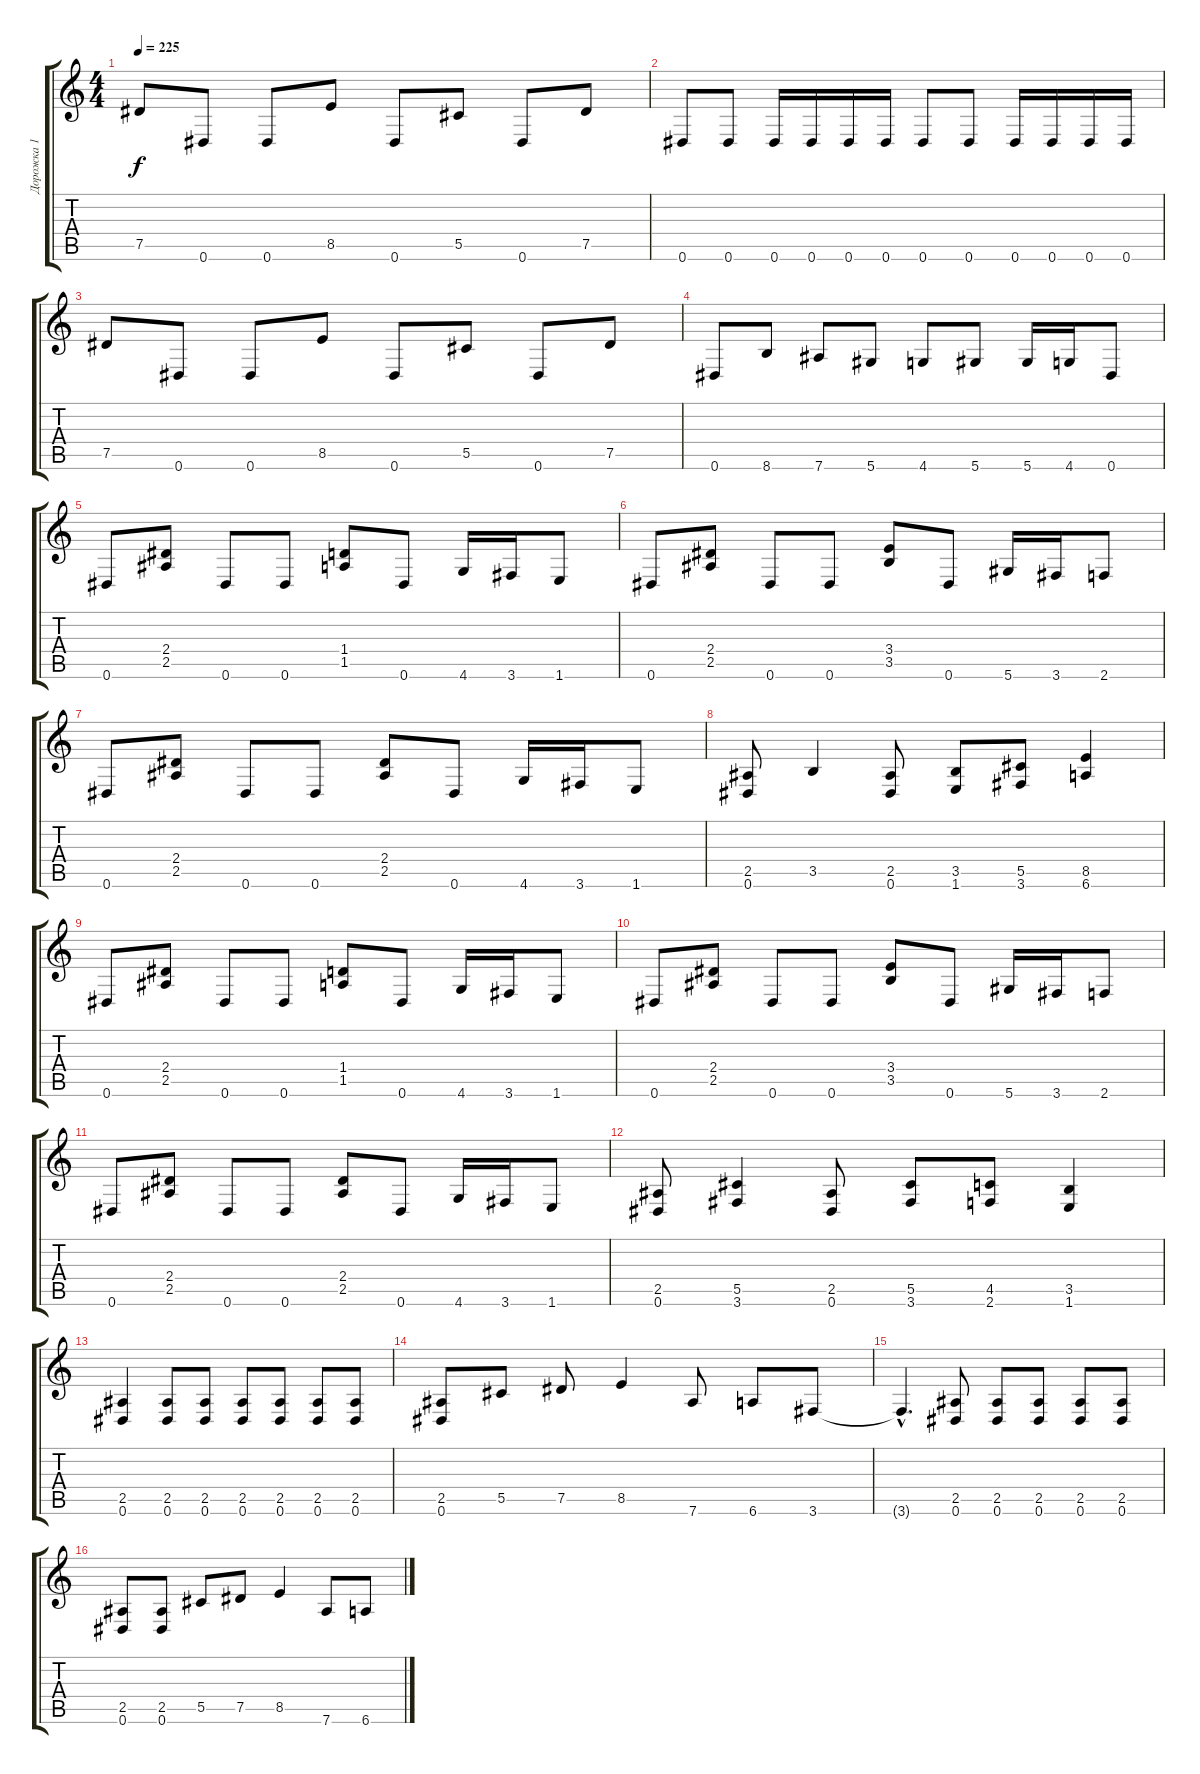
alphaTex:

\track ("Дорожка 1" "Дорожка 1") {instrument distortionguitar}
\staff {score tabs}
\tuning (Eb4 Bb3 Gb3 Db3 Ab2 Eb2) {hide}
\ts (4 4)
\tempo 225
\clef g2
\ks c
7.5.8{dy f} 0.6.8 0.6.8 8.5.8 0.6.8 5.5.8 0.6.8 7.5.8 |
0.6.8 0.6.8 0.6.16 0.6.16 0.6.16 0.6.16 0.6.8 0.6.8 0.6.16 0.6.16 0.6.16 0.6.16 |
7.5.8 0.6.8 0.6.8 8.5.8 0.6.8 5.5.8 0.6.8 7.5.8 |
0.6.8 8.6.8 7.6.8 5.6.8 4.6.8 5.6.8 5.6.16 4.6.16 0.6.8 |
0.6.8 (2.4 2.5).8 0.6.8 0.6.8 (1.4 1.5).8 0.6.8 4.6.16 3.6.16 1.6.8 |
0.6.8 (2.4 2.5).8 0.6.8 0.6.8 (3.4 3.5).8 0.6.8 5.6.16 3.6.16 2.6.8 |
0.6.8 (2.4 2.5).8 0.6.8 0.6.8 (2.4 2.5).8 0.6.8 4.6.16 3.6.16 1.6.8 |
(2.5 0.6).8 3.5.4 (2.5 0.6).8 (3.5 1.6).8 (5.5 3.6).8 (8.5 6.6).4 |
0.6.8 (2.4 2.5).8 0.6.8 0.6.8 (1.4 1.5).8 0.6.8 4.6.16 3.6.16 1.6.8 |
0.6.8 (2.4 2.5).8 0.6.8 0.6.8 (3.4 3.5).8 0.6.8 5.6.16 3.6.16 2.6.8 |
0.6.8 (2.4 2.5).8 0.6.8 0.6.8 (2.4 2.5).8 0.6.8 4.6.16 3.6.16 1.6.8 |
(2.5 0.6).8 (5.5 3.6).4 (2.5 0.6).8 (5.5 3.6).8 (4.5 2.6).8 (3.5 1.6).4 |
(2.5 0.6).4 (2.5 0.6).8 (2.5 0.6).8 (2.5 0.6).8 (2.5 0.6).8 (2.5 0.6).8 (2.5 0.6).8 |
(2.5 0.6).8 5.5.8 7.5.8 8.5.4 7.6.8 6.6.8 3.6.8 |
3.6{hac t}.4{d} (2.5 0.6).8 (2.5 0.6).8 (2.5 0.6).8 (2.5 0.6).8 (2.5 0.6).8 |
(2.5 0.6).8 (2.5 0.6).8 5.5.8 7.5.8 8.5.4 7.6.8 6.6.8
